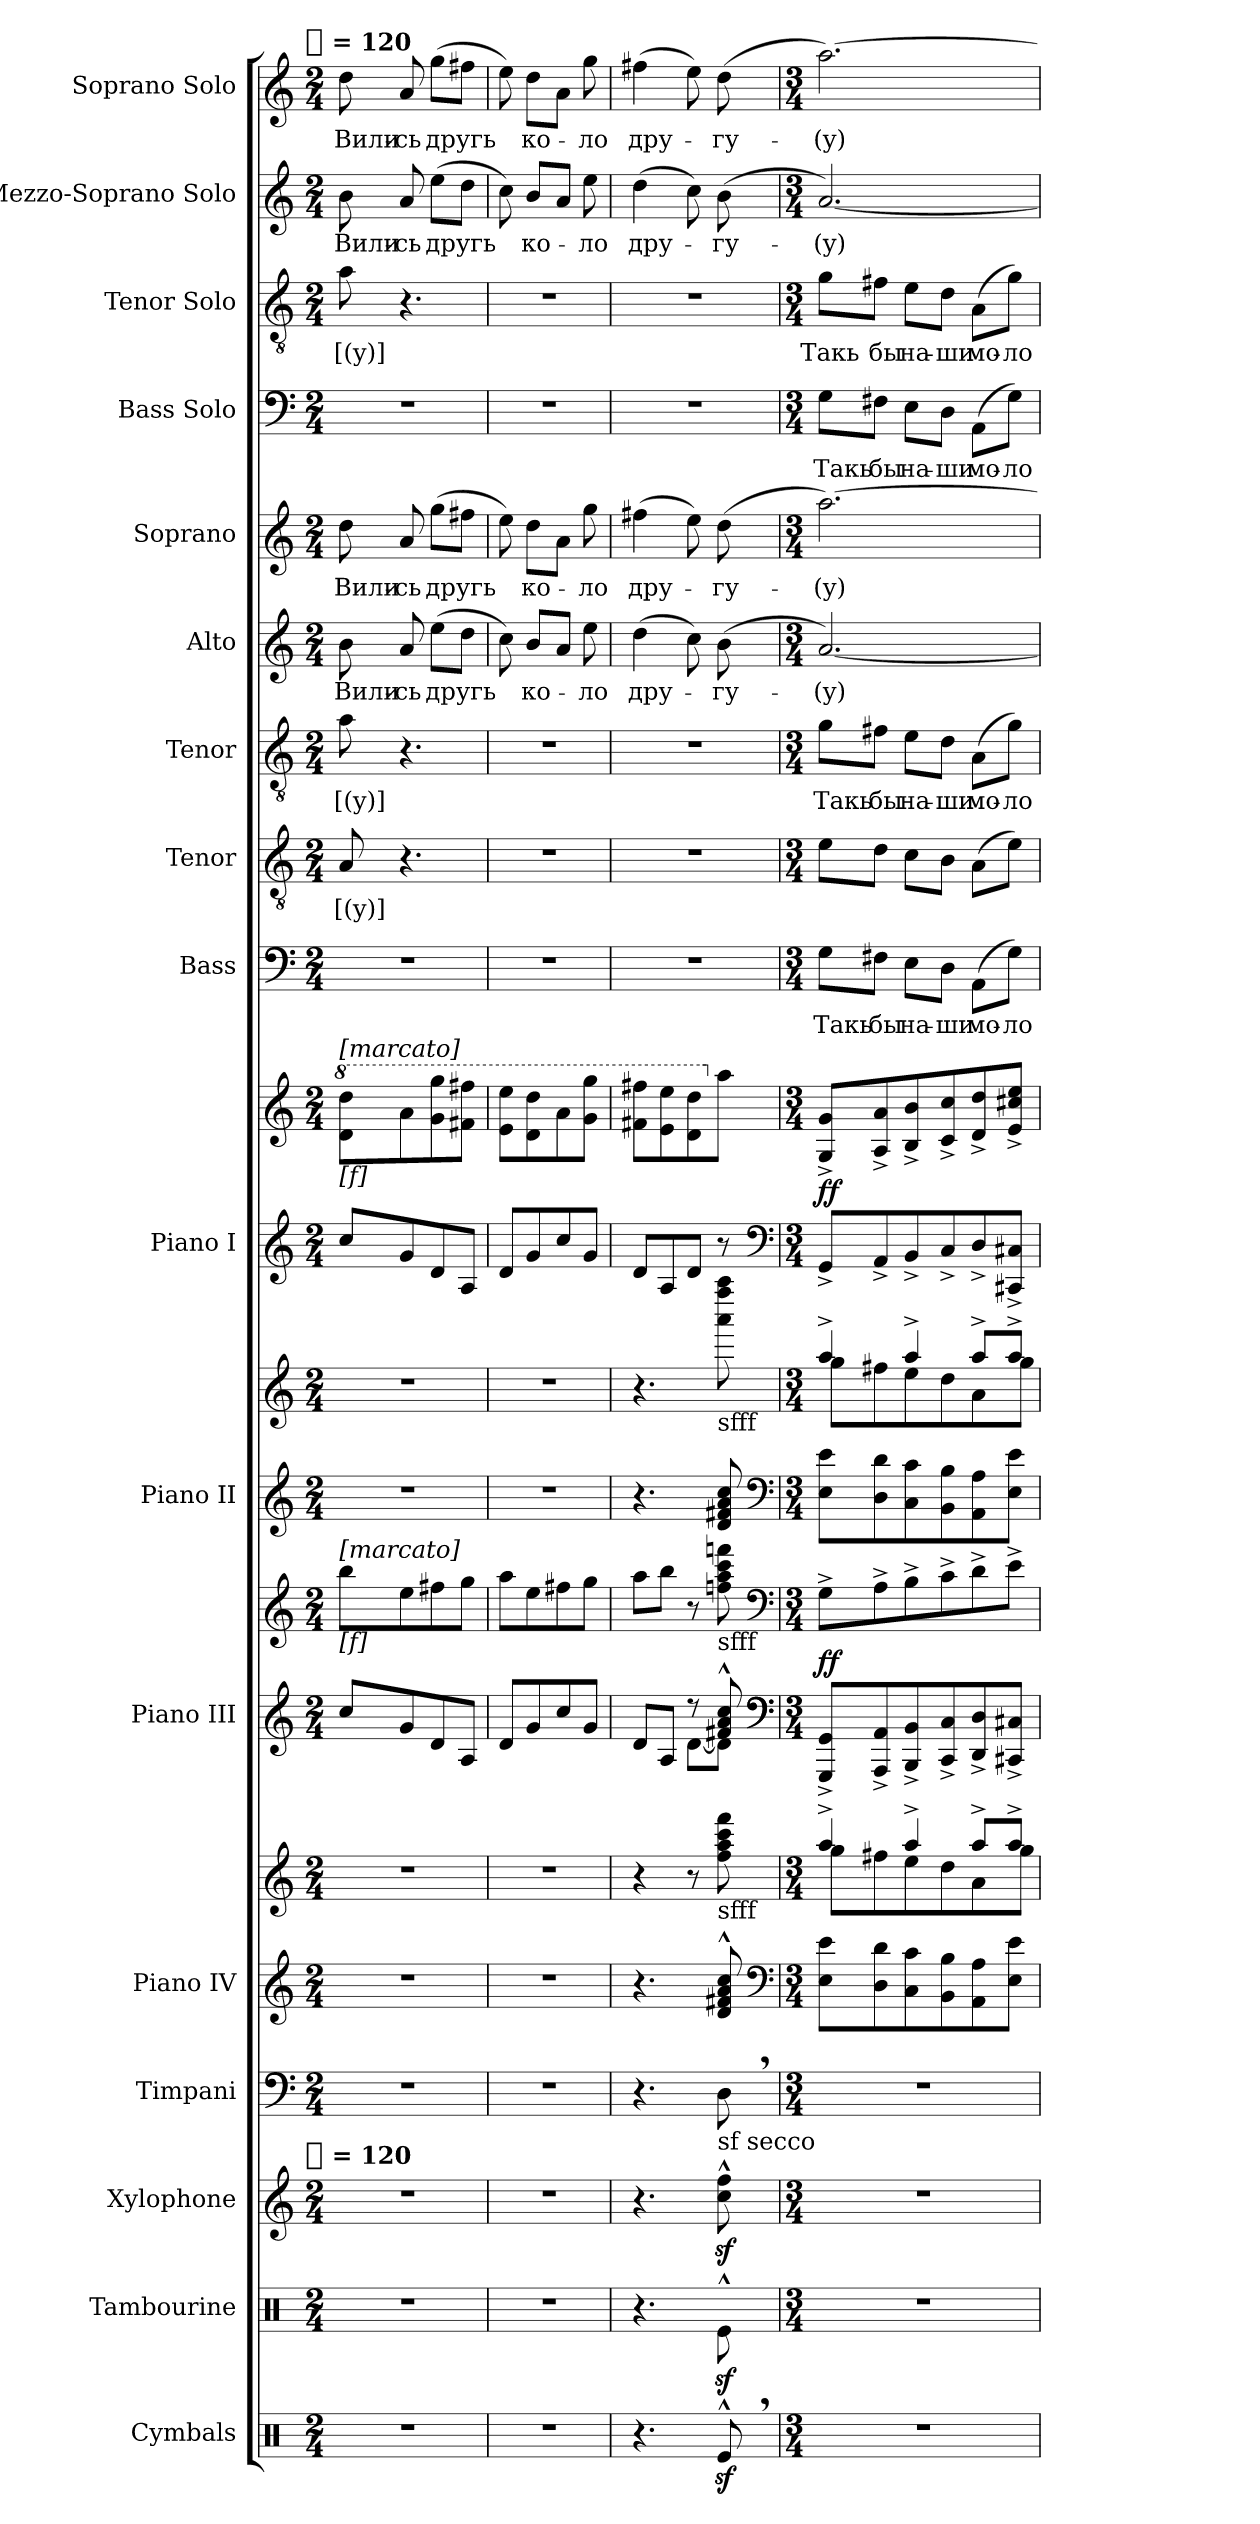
**kern	**kern	**kern	**kern	**kern	**kern	**kern	**kern	**dynam	**kern	**kern	**kern	**kern	**dynam	**kern	**text	**kern	**text	**kern	**text	**kern	**text	**kern	**text	**kern	**text	**kern	**text	**kern	**text	**kern	**text
*part17	*part16	*part15	*part14	*part13	*part13	*part12	*part12	*part12	*part11	*part11	*part10	*part10	*part10	*part9	*part9	*part8	*part8	*part7	*part7	*part6	*part6	*part5	*part5	*part4	*part4	*part3	*part3	*part2	*part2	*part1	*part1
*staff21	*staff20	*staff19	*staff18	*staff17	*staff16	*staff15	*staff14	*staff14/15	*staff13	*staff12	*staff11	*staff10	*staff10/11	*staff9	*staff9	*staff8	*staff8	*staff7	*staff7	*staff6	*staff6	*staff5	*staff5	*staff4	*staff4	*staff3	*staff3	*staff2	*staff2	*staff1	*staff1
*I"Cymbals	*I"Tambourine	*I"Xylophone	*I"Timpani	*I"Piano IV	*	*I"Piano III	*	*	*I"Piano II	*	*I"Piano I	*	*	*I"Bass	*	*I"Tenor	*	*I"Tenor	*	*I"Alto	*	*I"Soprano	*	*I"Bass Solo	*	*I"Tenor Solo	*	*I"Mezzo-Soprano Solo	*	*I"Soprano Solo	*
*	*	*I'Xyl.	*I'Timp.	*I'Pno.	*	*I'Pno.	*	*	*I'Pno.	*	*I'Pno.	*	*	*I'B.	*	*I'T.	*	*I'T.	*	*I'A.	*	*I'S.	*	*I'B.	*	*I'T.	*	*I'A.	*	*I'S.	*
*clefX	*clefX	*clefG2	*clefF4	*clefG2	*clefG2	*clefG2	*clefG2	*	*clefG2	*clefG2	*clefG2	*clefG2	*	*clefF4	*	*clefGv2	*	*clefGv2	*	*clefG2	*	*clefG2	*	*clefF4	*	*clefGv2	*	*clefG2	*	*clefG2	*
*k[]	*k[]	*k[]	*k[]	*k[]	*k[]	*k[]	*k[]	*	*k[]	*k[]	*k[]	*k[]	*	*k[]	*	*k[]	*	*k[]	*	*k[]	*	*k[]	*	*k[]	*	*k[]	*	*k[]	*	*k[]	*
*C:	*C:	*C:	*C:	*C:	*C:	*C:	*C:	*	*C:	*C:	*C:	*C:	*	*C:	*	*C:	*	*C:	*	*C:	*	*C:	*	*C:	*	*C:	*	*C:	*	*C:	*
!!LO:TX:omd:t=[quarter] = 120
*M2/4	*M2/4	*M2/4	*M2/4	*M2/4	*M2/4	*M2/4	*M2/4	*	*M2/4	*M2/4	*M2/4	*M2/4	*	*M2/4	*	*M2/4	*	*M2/4	*	*M2/4	*	*M2/4	*	*M2/4	*	*M2/4	*	*M2/4	*	*M2/4	*
*MM120	*MM120	*MM120	*MM120	*MM120	*MM120	*MM120	*MM120	*	*MM120	*MM120	*MM120	*MM120	*	*MM120	*	*MM120	*	*MM120	*	*MM120	*	*MM120	*	*MM120	*	*MM120	*	*MM120	*	*MM120	*
*	*	*	*	*	*	*	*	*	*	*	*	*8va	*	*	*	*	*	*	*	*	*	*	*	*	*	*	*	*	*	*	*
=1	=1	=1	=1	=1	=1	=1	=1	=1	=1	=1	=1	=1	=1	=1	=1	=1	=1	=1	=1	=1	=1	=1	=1	=1	=1	=1	=1	=1	=1	=1	=1
!	!	!LO:TX:t=[quarter] = 120	!	!	!	!	!	!	!	!	!	!	!	!	!	!	!	!	!	!	!	!	!	!	!	!	!	!	!	!	!
!	!	!	!	!	!	!	!	!	!	!	!	!LO:TX:a:t=[marcato]	!	!	!	!	!	!	!	!	!	!	!	!	!	!	!	!	!	!	!
!	!	!	!	!	!	!	!	!	!	!	!	!LO:TX:b:t=[f]	!	!	!	!	!	!	!	!	!	!	!	!	!	!	!	!	!	!	!
!	!	!	!	!	!	!	!LO:TX:a:t=[marcato]	!	!	!	!	!	!	!	!	!	!	!	!	!	!	!	!	!	!	!	!	!	!	!	!
!	!	!	!	!	!	!	!LO:TX:b:t=[f]	!	!	!	!	!	!	!	!	!	!	!	!	!	!	!	!	!	!	!	!	!	!	!	!
2r	2r	2r	2r	2r	2r	8ccL	8bbL	.	2r	2r	8ccL	8dd 8dddL	.	2r	.	8A	[(y)]	8a	[(y)]	8b	Вили-	8dd	Вили-	2r	.	8a	[(y)]	8b	Вили-	8dd	Вили-
.	.	.	.	.	.	8g	8ee	.	.	.	8g	8aa	.	.	.	4.r	.	4.r	.	8a	-сь	8a	-сь	.	.	4.r	.	8a	-сь	8a	-сь
.	.	.	.	.	.	8d	8ff#X	.	.	.	8d	8gg 8ggg	.	.	.	.	.	.	.	(8eeL	другь	(8ggL	другь	.	.	.	.	(8eeL	другь	(8ggL	другь
.	.	.	.	.	.	8AJ	8ggJ	.	.	.	8AJ	8ff#X 8fff#XJ	.	.	.	.	.	.	.	8ddJ	.	8ff#XJ	.	.	.	.	.	8ddJ	.	8ff#XJ	.
=2	=2	=2	=2	=2	=2	=2	=2	=2	=2	=2	=2	=2	=2	=2	=2	=2	=2	=2	=2	=2	=2	=2	=2	=2	=2	=2	=2	=2	=2	=2	=2
2r	2r	2r	2r	2r	2r	8dL	8aaL	.	2r	2r	8dL	8ee 8eeeL	.	2r	.	2r	.	2r	.	8cc)	.	8ee)	.	2r	.	2r	.	8cc)	.	8ee)	.
.	.	.	.	.	.	8g	8ee	.	.	.	8g	8dd 8ddd	.	.	.	.	.	.	.	8bL	ко-	8ddL	ко-	.	.	.	.	8bL	ко-	8ddL	ко-
.	.	.	.	.	.	8cc	8ff#X	.	.	.	8cc	8aa	.	.	.	.	.	.	.	8aJ	.	8aJ	.	.	.	.	.	8aJ	.	8aJ	.
.	.	.	.	.	.	8gJ	8ggJ	.	.	.	8gJ	8gg 8gggJ	.	.	.	.	.	.	.	8ee	-ло	8gg	-ло	.	.	.	.	8ee	-ло	8gg	-ло
=3	=3	=3	=3	=3	=3	=3	=3	=3	=3	=3	=3	=3	=3	=3	=3	=3	=3	=3	=3	=3	=3	=3	=3	=3	=3	=3	=3	=3	=3	=3	=3
*	*	*	*	*	*	*^	*	*	*	*	*	*	*	*	*	*	*	*	*	*	*	*	*	*	*	*	*	*	*	*	*
4.r	4.r	4.r	4.r	4.r	4r	8ryy	8dL	8aaL	.	4.r	4.r	8dL	8ff#X 8fff#XL	.	2r	.	2r	.	2r	.	(4dd	дру-	(4ff#X	дру-	2r	.	2r	.	(4dd	дру-	(4ff#X	дру-
.	.	.	.	.	.	8ryy	8AJ	8bbJ	.	.	.	8A	8ee 8eee	.	.	.	.	.	.	.	.	.	.	.	.	.	.	.	.	.	.	.
.	.	.	.	.	8r	8r	[8dL	8r	.	.	.	8dJ	8dd 8ddd	.	.	.	.	.	.	.	8cc)	.	8ee)	.	.	.	.	.	8cc)	.	8ee)	.
*	*	*	*	*	*	*	*	*	*	*	*	*	*X8va	*	*	*	*	*	*	*	*	*	*	*	*	*	*	*	*	*	*	*
!	!	!	!	!	!	!	!	!	!	!	!LO:TX:b:t=sfff	!	!	!	!	!	!	!	!	!	!	!	!	!	!	!	!	!	!	!	!	!
!	!	!	!	!	!	!	!	!LO:TX:b:t=sfff	!	!	!	!	!	!	!	!	!	!	!	!	!	!	!	!	!	!	!	!	!	!	!	!
!	!	!	!	!	!LO:TX:b:t=sfff	!	!	!	!	!	!	!	!	!	!	!	!	!	!	!	!	!	!	!	!	!	!	!	!	!	!	!
!	!	!	!LO:TX:b:t=sf secco	!	!	!	!	!	!	!	!	!	!	!	!	!	!	!	!	!	!	!	!	!	!	!	!	!	!	!	!	!
8Rez^^,/	8Rez^^\	8ccz^^ 8ffz^^	8D,	8d^^ 8f#X^^ 8a^^ 8cc^^	8ff 8aa 8ccc 8fff	8f#X^^ 8a^^ 8cc^^	8dJ]	8ffn 8aa 8ccc 8fffn	.	8d 8f#X 8a 8cc	8aaa 8ffff 8aaaa	8r	8aaJ	.	.	.	.	.	.	.	(8b	-гу-	(8dd	-гу-	.	.	.	.	(8b	-гу-	(8dd	-гу-
*	*	*	*	*	*	*v	*v	*	*	*	*	*	*	*	*	*	*	*	*	*	*	*	*	*	*	*	*	*	*	*	*	*
*	*	*	*	*clefF4	*	*clefF4	*clefF4	*	*clefF4	*	*clefF4	*	*	*	*	*	*	*	*	*	*	*	*	*	*	*	*	*	*	*	*
=4	=4	=4	=4	=4	=4	=4	=4	=4	=4	=4	=4	=4	=4	=4	=4	=4	=4	=4	=4	=4	=4	=4	=4	=4	=4	=4	=4	=4	=4	=4	=4
*M3/4	*M3/4	*M3/4	*M3/4	*M3/4	*M3/4	*M3/4	*M3/4	*	*M3/4	*M3/4	*M3/4	*M3/4	*	*M3/4	*	*M3/4	*	*M3/4	*	*M3/4	*	*M3/4	*	*M3/4	*	*M3/4	*	*M3/4	*	*M3/4	*
*	*	*	*	*	*^	*	*	*	*	*^	*	*	*	*	*	*	*	*	*	*	*	*	*	*	*	*	*	*	*	*	*
4%3r	4%3r	4%3r	4%3r	8E 8eL	4aa^	8ggL	8GGG^ 8GG^L	8G^L	ff	8E 8eL	4aa^	8ggL	8GG^L	8G^ 8g^L	ff	8G\L	Такь	8e\L	.	8g\L	Такь	[2.a)	-(y)	[2.aa)	-(y)	8G\L	Такь	8g\L	Такь	[2.a)	-(y)	[2.aa)	-(y)
.	.	.	.	8D 8d	.	8ff#X	8AAA^ 8AA^	8A^	.	8D 8d	.	8ff#X	8AA^	8A^ 8a^	.	8F#X\J	бы	8d\J	.	8f#X\J	бы	.	.	.	.	8F#X\J	бы	8f#X\J	бы	.	.	.	.
.	.	.	.	8C 8c	4aa^	8ee	8BBB^ 8BB^	8B^	.	8C 8c	4aa^	8ee	8BB^	8B^ 8b^	.	8E\L	на-	8c\L	.	8e\L	на-	.	.	.	.	8E\L	на-	8e\L	на-	.	.	.	.
.	.	.	.	8BB 8B	.	8dd	8CC^ 8C^	8c^	.	8BB 8B	.	8dd	8C^	8c^ 8cc^	.	8D\J	-ши	8B\J	.	8d\J	-ши	.	.	.	.	8D\J	-ши	8d\J	-ши	.	.	.	.
.	.	.	.	8AA 8A	8aa^L	8a	8DD^ 8D^	8d^	.	8AA 8A	8aa^L	8a	8D^	8d^ 8dd^	.	(8AA\L	мо-	(8A\L	.	(8A\L	мо-	.	.	.	.	(8AA\L	мо-	(8A\L	мо-	.	.	.	.
.	.	.	.	8E 8eJ	8aa^J	8ggJ	8CC#X^ 8C#X^J	8e^J	.	8E 8eJ	8aa^J	8ggJ	8CC#X^ 8C#X^J	8e^ 8cc#X^ 8ee^J	.	8G\J)	-ло-	8e\J)	.	8g\J)	-ло-	.	.	.	.	8G\J)	-ло-	8g\J)	-ло-	.	.	.	.
*	*	*	*	*	*v	*v	*	*	*	*	*v	*v	*	*	*	*	*	*	*	*	*	*	*	*	*	*	*	*	*	*	*	*	*
=	=	=	=	=	=	=	=	=	=	=	=	=	=	=	=	=	=	=	=	=	=	=	=	=	=	=	=	=	=	=	=
*-	*-	*-	*-	*-	*-	*-	*-	*-	*-	*-	*-	*-	*-	*-	*-	*-	*-	*-	*-	*-	*-	*-	*-	*-	*-	*-	*-	*-	*-	*-	*-
